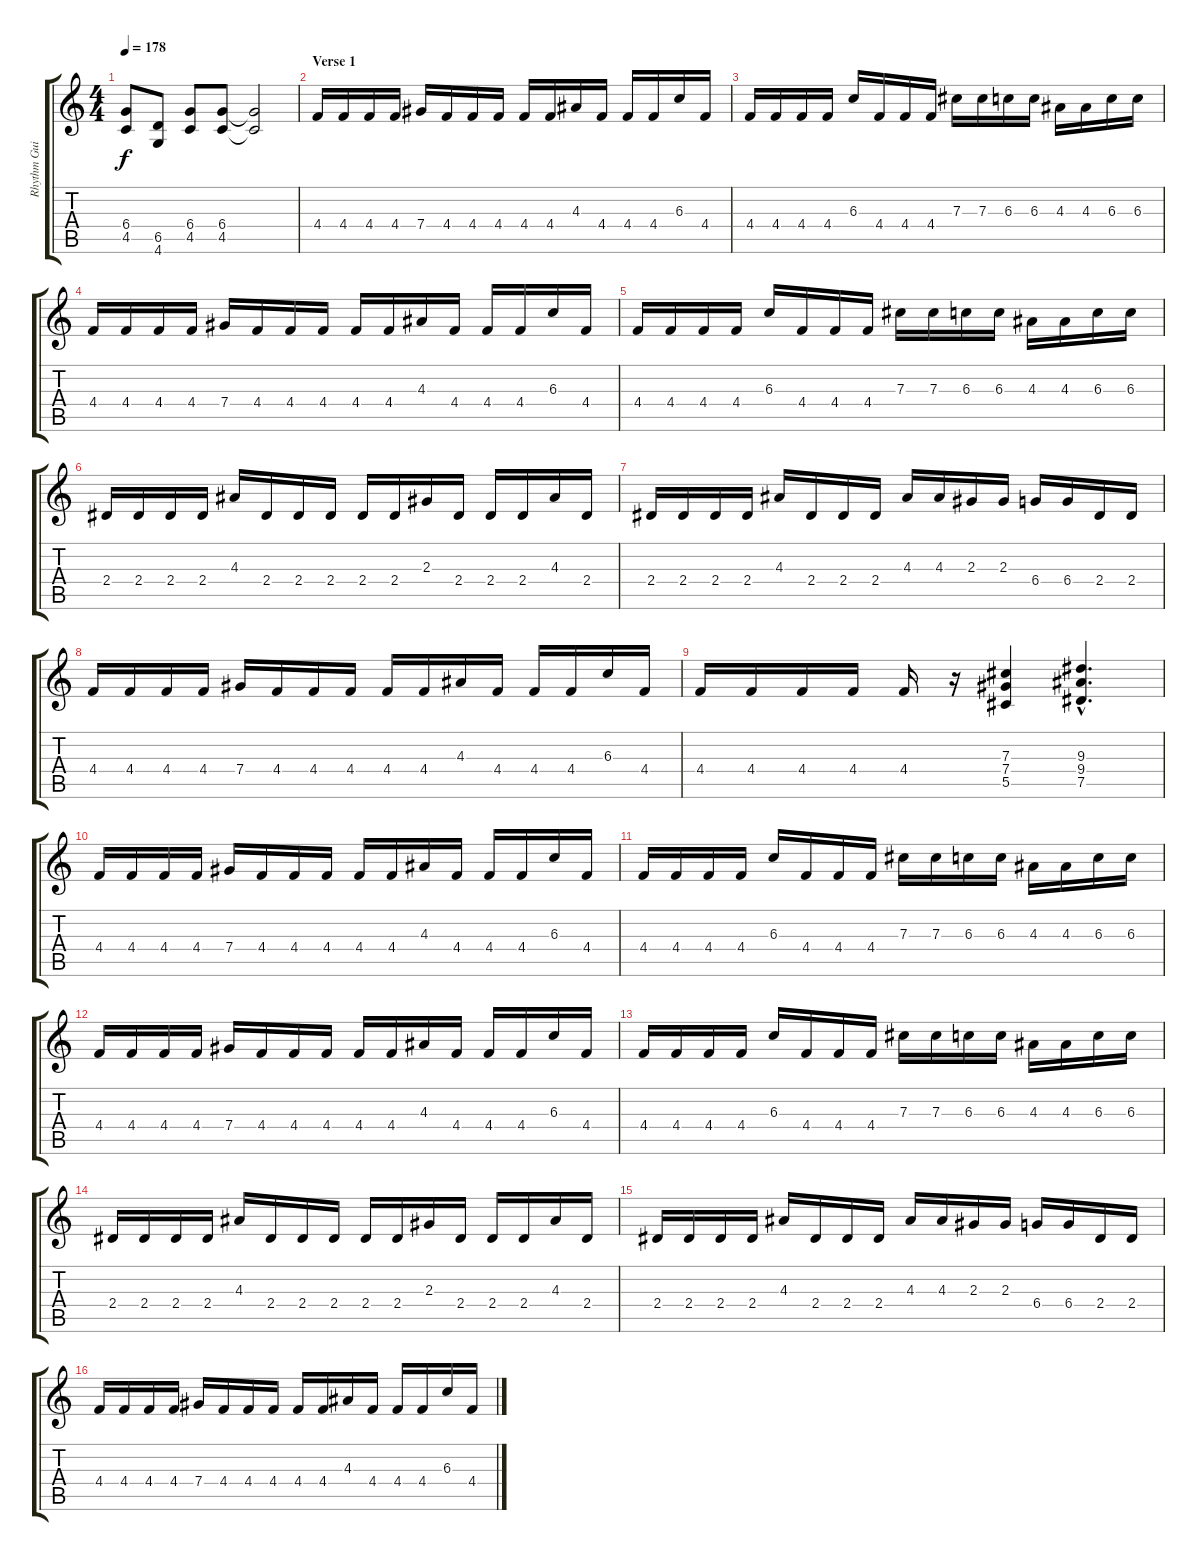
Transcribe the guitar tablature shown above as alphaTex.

\track ("Rhythm Guitar 1" "Rhythm Gui") {instrument distortionguitar}
\staff {score tabs}
\tuning (Eb4 Bb3 Gb3 Db3 Ab2 Eb2) {hide}
\ts (4 4)
\tempo 178
\clef g2
\ks c
(6.4 4.5).8{dy f} (6.5 4.6).8 (6.4 4.5).8 (6.4 4.5).8 (6.4{t} 4.5{t}).2 |
\section ("" "Verse 1")
4.4.16 4.4.16 4.4.16 4.4.16 7.4.16 4.4.16 4.4.16 4.4.16 4.4.16 4.4.16 4.3.16 4.4.16 4.4.16 4.4.16 6.3.16 4.4.16 |
4.4.16 4.4.16 4.4.16 4.4.16 6.3.16 4.4.16 4.4.16 4.4.16 7.3.16 7.3.16 6.3.16 6.3.16 4.3.16 4.3.16 6.3.16 6.3.16 |
4.4.16 4.4.16 4.4.16 4.4.16 7.4.16 4.4.16 4.4.16 4.4.16 4.4.16 4.4.16 4.3.16 4.4.16 4.4.16 4.4.16 6.3.16 4.4.16 |
4.4.16 4.4.16 4.4.16 4.4.16 6.3.16 4.4.16 4.4.16 4.4.16 7.3.16 7.3.16 6.3.16 6.3.16 4.3.16 4.3.16 6.3.16 6.3.16 |
2.4.16 2.4.16 2.4.16 2.4.16 4.3.16 2.4.16 2.4.16 2.4.16 2.4.16 2.4.16 2.3.16 2.4.16 2.4.16 2.4.16 4.3.16 2.4.16 |
2.4.16 2.4.16 2.4.16 2.4.16 4.3.16 2.4.16 2.4.16 2.4.16 4.3.16 4.3.16 2.3.16 2.3.16 6.4.16 6.4.16 2.4.16 2.4.16 |
4.4.16 4.4.16 4.4.16 4.4.16 7.4.16 4.4.16 4.4.16 4.4.16 4.4.16 4.4.16 4.3.16 4.4.16 4.4.16 4.4.16 6.3.16 4.4.16 |
4.4.16 4.4.16 4.4.16 4.4.16 4.4.16 r.16 (7.3 7.4 5.5).4 (9.3{hac} 9.4{hac} 7.5{hac}).4{d} |
4.4.16 4.4.16 4.4.16 4.4.16 7.4.16 4.4.16 4.4.16 4.4.16 4.4.16 4.4.16 4.3.16 4.4.16 4.4.16 4.4.16 6.3.16 4.4.16 |
4.4.16 4.4.16 4.4.16 4.4.16 6.3.16 4.4.16 4.4.16 4.4.16 7.3.16 7.3.16 6.3.16 6.3.16 4.3.16 4.3.16 6.3.16 6.3.16 |
4.4.16 4.4.16 4.4.16 4.4.16 7.4.16 4.4.16 4.4.16 4.4.16 4.4.16 4.4.16 4.3.16 4.4.16 4.4.16 4.4.16 6.3.16 4.4.16 |
4.4.16 4.4.16 4.4.16 4.4.16 6.3.16 4.4.16 4.4.16 4.4.16 7.3.16 7.3.16 6.3.16 6.3.16 4.3.16 4.3.16 6.3.16 6.3.16 |
2.4.16 2.4.16 2.4.16 2.4.16 4.3.16 2.4.16 2.4.16 2.4.16 2.4.16 2.4.16 2.3.16 2.4.16 2.4.16 2.4.16 4.3.16 2.4.16 |
2.4.16 2.4.16 2.4.16 2.4.16 4.3.16 2.4.16 2.4.16 2.4.16 4.3.16 4.3.16 2.3.16 2.3.16 6.4.16 6.4.16 2.4.16 2.4.16 |
4.4.16 4.4.16 4.4.16 4.4.16 7.4.16 4.4.16 4.4.16 4.4.16 4.4.16 4.4.16 4.3.16 4.4.16 4.4.16 4.4.16 6.3.16 4.4.16
